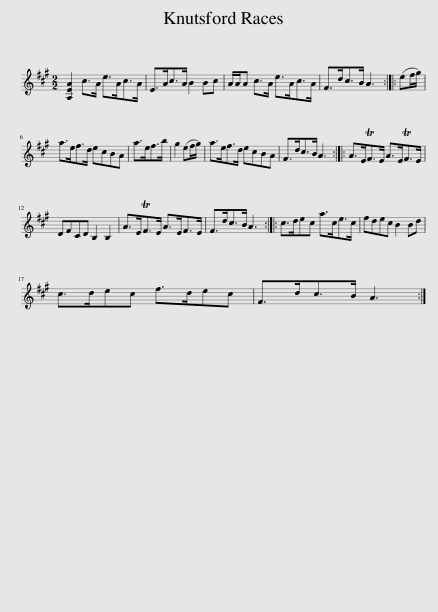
X:1
L:1/8
M:2/2
I:linebreak $
K:A
V:1 treble
V:1
 [A,EA]2 c>A e>Ac>A | E>Ac>A B2 Bc | A/A/A c>A e>Ac>A | F>dc>B A3 :: (ef/g/) |$ %5
 a>ef>d ecBA | a>ef>b | g2 (ef/g/) | a>ef>d ecBA | F>dc>B A3 :: %10
 A>ETF>E A>ETF>E |$ DFCD B,2 B,2 | A>ETF>E A>EF>E | F>dc>B A3 :: c>dec a>ce>c | %15
 fdec B2 Bd |$ c>dec f>dec | F>dc>B A3 :| %18
